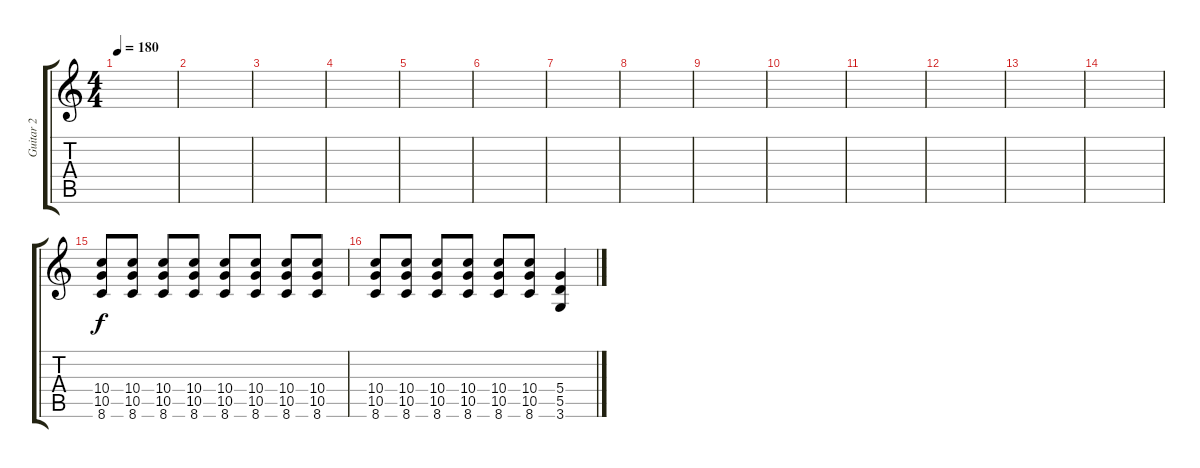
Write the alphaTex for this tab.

\track ("Guitar 2" "Guitar 2") {instrument overdrivenguitar}
\staff {score tabs}
\tuning (E4 B3 G3 D3 A2 E2) {hide}
\ts (4 4)
\tempo 180
\clef g2
\ks c
|
|
|
|
|
|
|
|
|
|
|
|
|
|
(10.4 10.5 8.6).8 (10.4 10.5 8.6).8 (10.4 10.5 8.6).8 (10.4 10.5 8.6).8 (10.4 10.5 8.6).8 (10.4 10.5 8.6).8 (10.4 10.5 8.6).8 (10.4 10.5 8.6).8 |
(10.4 10.5 8.6).8 (10.4 10.5 8.6).8 (10.4 10.5 8.6).8 (10.4 10.5 8.6).8 (10.4 10.5 8.6).8 (10.4 10.5 8.6).8 (5.4 5.5 3.6).4
